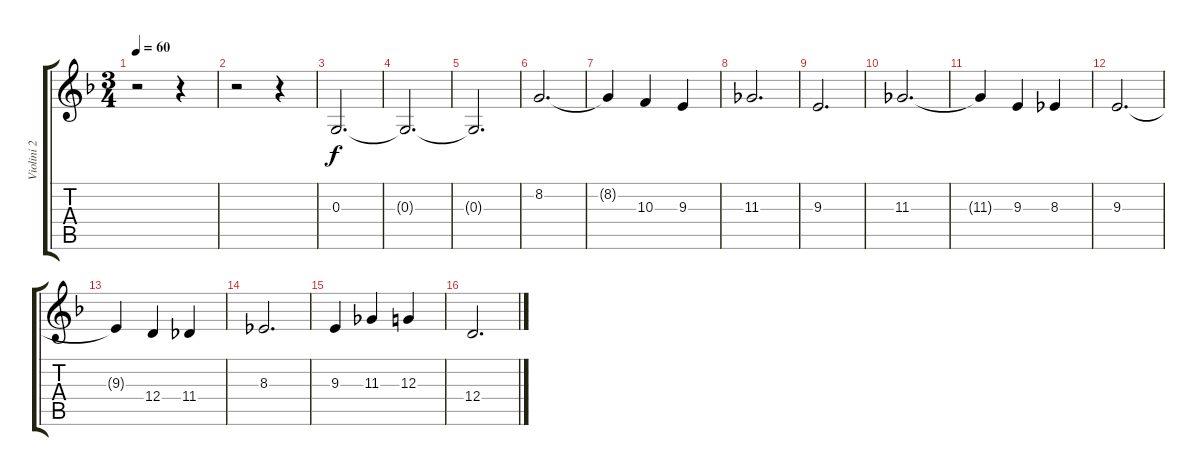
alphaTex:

\track ("Violini 2" "Violini 2") {instrument violin}
\staff {score tabs}
\tuning (E4 B3 G3 D3 A2 E2) {hide}
\ts (3 4)
\tempo 60
\clef g2
\ks f
r.2{dy f instrument violin} r.4 |
r.2 r.4 |
0.3.2{d} |
0.3{t}.2{d} |
0.3{t}.2{d} |
8.2.2{d} |
8.2{t}.4 10.3.4 9.3.4 |
11.3.2{d} |
9.3.2{d} |
11.3.2{d} |
11.3{t}.4 9.3.4 8.3.4 |
9.3.2{d} |
9.3{t}.4 12.4.4 11.4.4 |
8.3.2{d} |
9.3.4 11.3.4 12.3.4 |
12.4.2{d}
